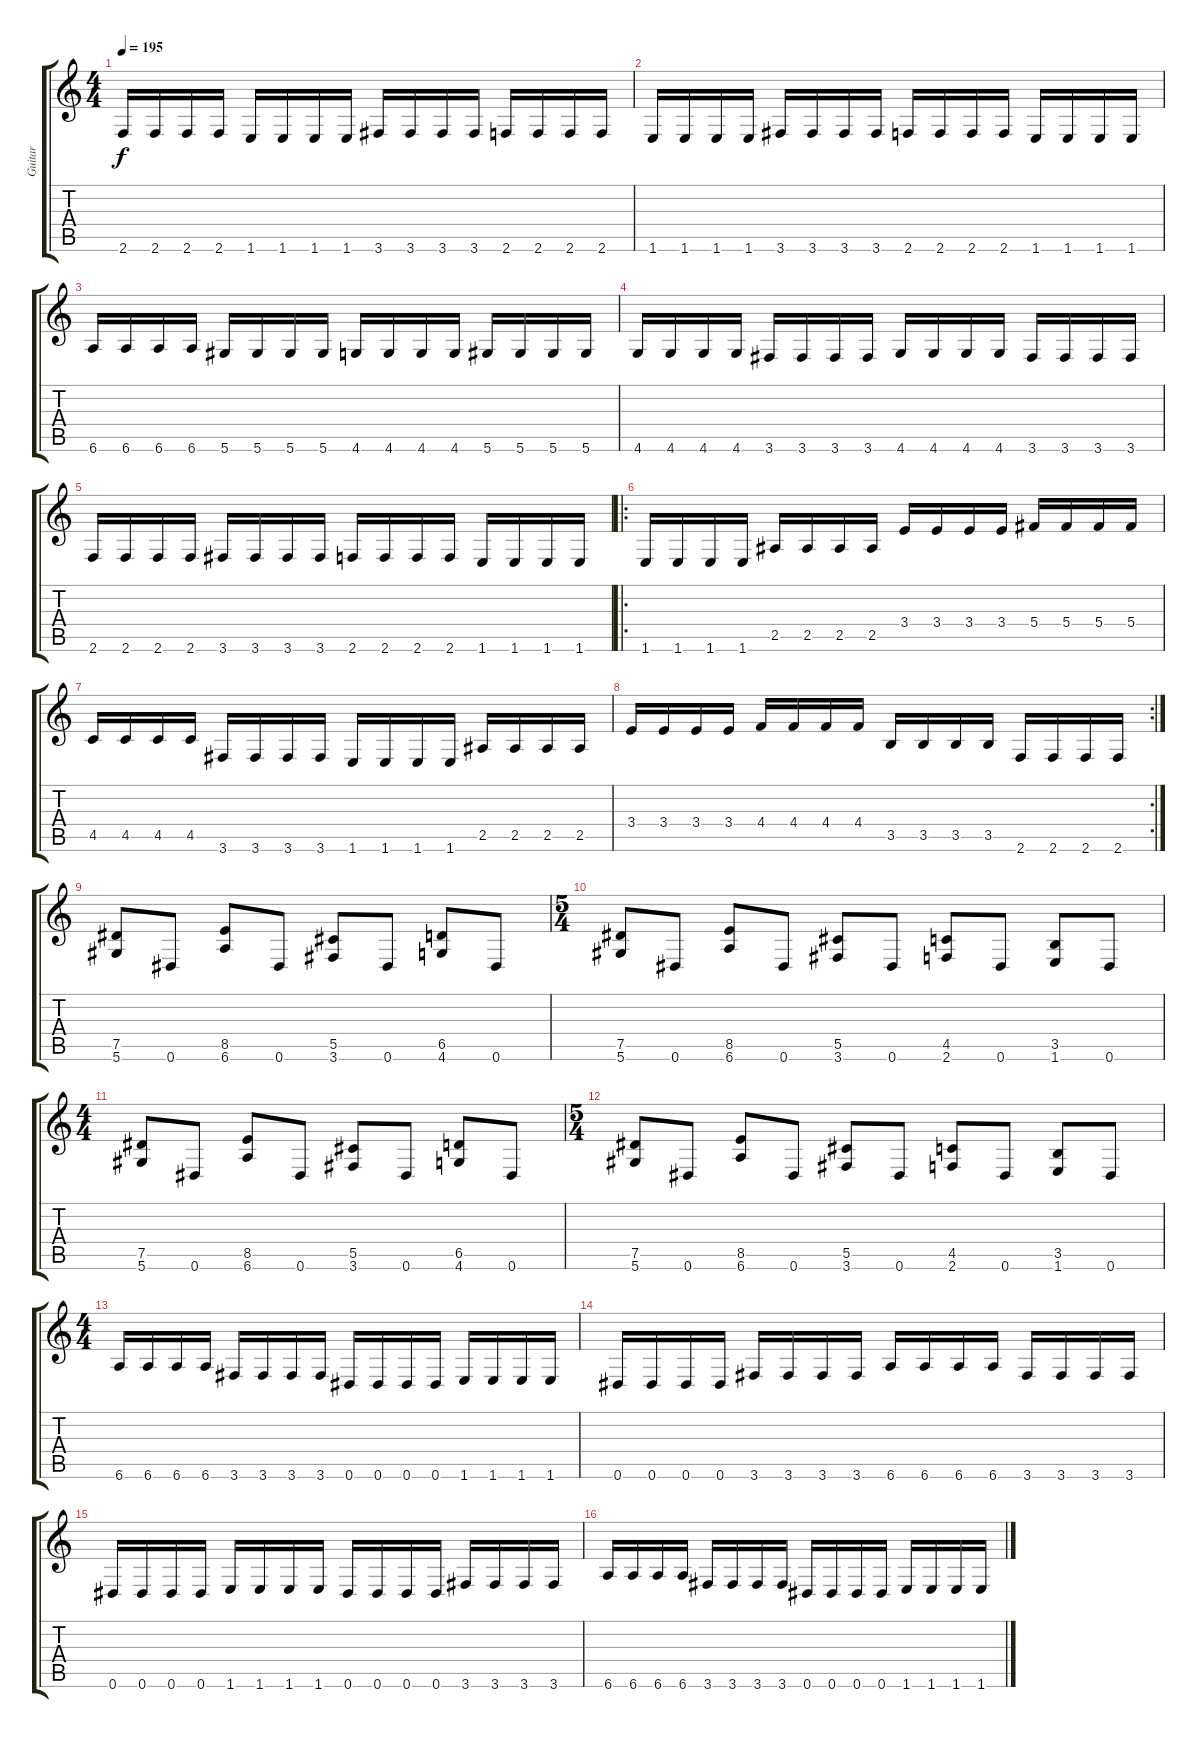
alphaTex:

\track ("Guitar" "Guitar") {instrument distortionguitar}
\staff {score tabs}
\tuning (Eb4 Bb3 Gb3 Db3 Ab2 Eb2) {hide}
\ts (4 4)
\tempo 195
\clef g2
\ks c
2.6.16{dy f} 2.6.16 2.6.16 2.6.16 1.6.16 1.6.16 1.6.16 1.6.16 3.6.16 3.6.16 3.6.16 3.6.16 2.6.16 2.6.16 2.6.16 2.6.16 |
1.6.16 1.6.16 1.6.16 1.6.16 3.6.16 3.6.16 3.6.16 3.6.16 2.6.16 2.6.16 2.6.16 2.6.16 1.6.16 1.6.16 1.6.16 1.6.16 |
6.6.16 6.6.16 6.6.16 6.6.16 5.6.16 5.6.16 5.6.16 5.6.16 4.6.16 4.6.16 4.6.16 4.6.16 5.6.16 5.6.16 5.6.16 5.6.16 |
4.6.16 4.6.16 4.6.16 4.6.16 3.6.16 3.6.16 3.6.16 3.6.16 4.6.16 4.6.16 4.6.16 4.6.16 3.6.16 3.6.16 3.6.16 3.6.16 |
2.6.16 2.6.16 2.6.16 2.6.16 3.6.16 3.6.16 3.6.16 3.6.16 2.6.16 2.6.16 2.6.16 2.6.16 1.6.16 1.6.16 1.6.16 1.6.16 |
\ro
1.6.16 1.6.16 1.6.16 1.6.16 2.5.16 2.5.16 2.5.16 2.5.16 3.4.16 3.4.16 3.4.16 3.4.16 5.4.16 5.4.16 5.4.16 5.4.16 |
4.5.16 4.5.16 4.5.16 4.5.16 3.6.16 3.6.16 3.6.16 3.6.16 1.6.16 1.6.16 1.6.16 1.6.16 2.5.16 2.5.16 2.5.16 2.5.16 |
\rc 2
3.4.16 3.4.16 3.4.16 3.4.16 4.4.16 4.4.16 4.4.16 4.4.16 3.5.16 3.5.16 3.5.16 3.5.16 2.6.16 2.6.16 2.6.16 2.6.16 |
(7.5 5.6).8 0.6.8 (8.5 6.6).8 0.6.8 (5.5 3.6).8 0.6.8 (6.5 4.6).8 0.6.8 |
\ts (5 4)
(7.5 5.6).8 0.6.8 (8.5 6.6).8 0.6.8 (5.5 3.6).8 0.6.8 (4.5 2.6).8 0.6.8 (3.5 1.6).8 0.6.8 |
\ts (4 4)
(7.5 5.6).8 0.6.8 (8.5 6.6).8 0.6.8 (5.5 3.6).8 0.6.8 (6.5 4.6).8 0.6.8 |
\ts (5 4)
(7.5 5.6).8 0.6.8 (8.5 6.6).8 0.6.8 (5.5 3.6).8 0.6.8 (4.5 2.6).8 0.6.8 (3.5 1.6).8 0.6.8 |
\ts (4 4)
6.6.16 6.6.16 6.6.16 6.6.16 3.6.16 3.6.16 3.6.16 3.6.16 0.6.16 0.6.16 0.6.16 0.6.16 1.6.16 1.6.16 1.6.16 1.6.16 |
0.6.16 0.6.16 0.6.16 0.6.16 3.6.16 3.6.16 3.6.16 3.6.16 6.6.16 6.6.16 6.6.16 6.6.16 3.6.16 3.6.16 3.6.16 3.6.16 |
0.6.16 0.6.16 0.6.16 0.6.16 1.6.16 1.6.16 1.6.16 1.6.16 0.6.16 0.6.16 0.6.16 0.6.16 3.6.16 3.6.16 3.6.16 3.6.16 |
6.6.16 6.6.16 6.6.16 6.6.16 3.6.16 3.6.16 3.6.16 3.6.16 0.6.16 0.6.16 0.6.16 0.6.16 1.6.16 1.6.16 1.6.16 1.6.16
